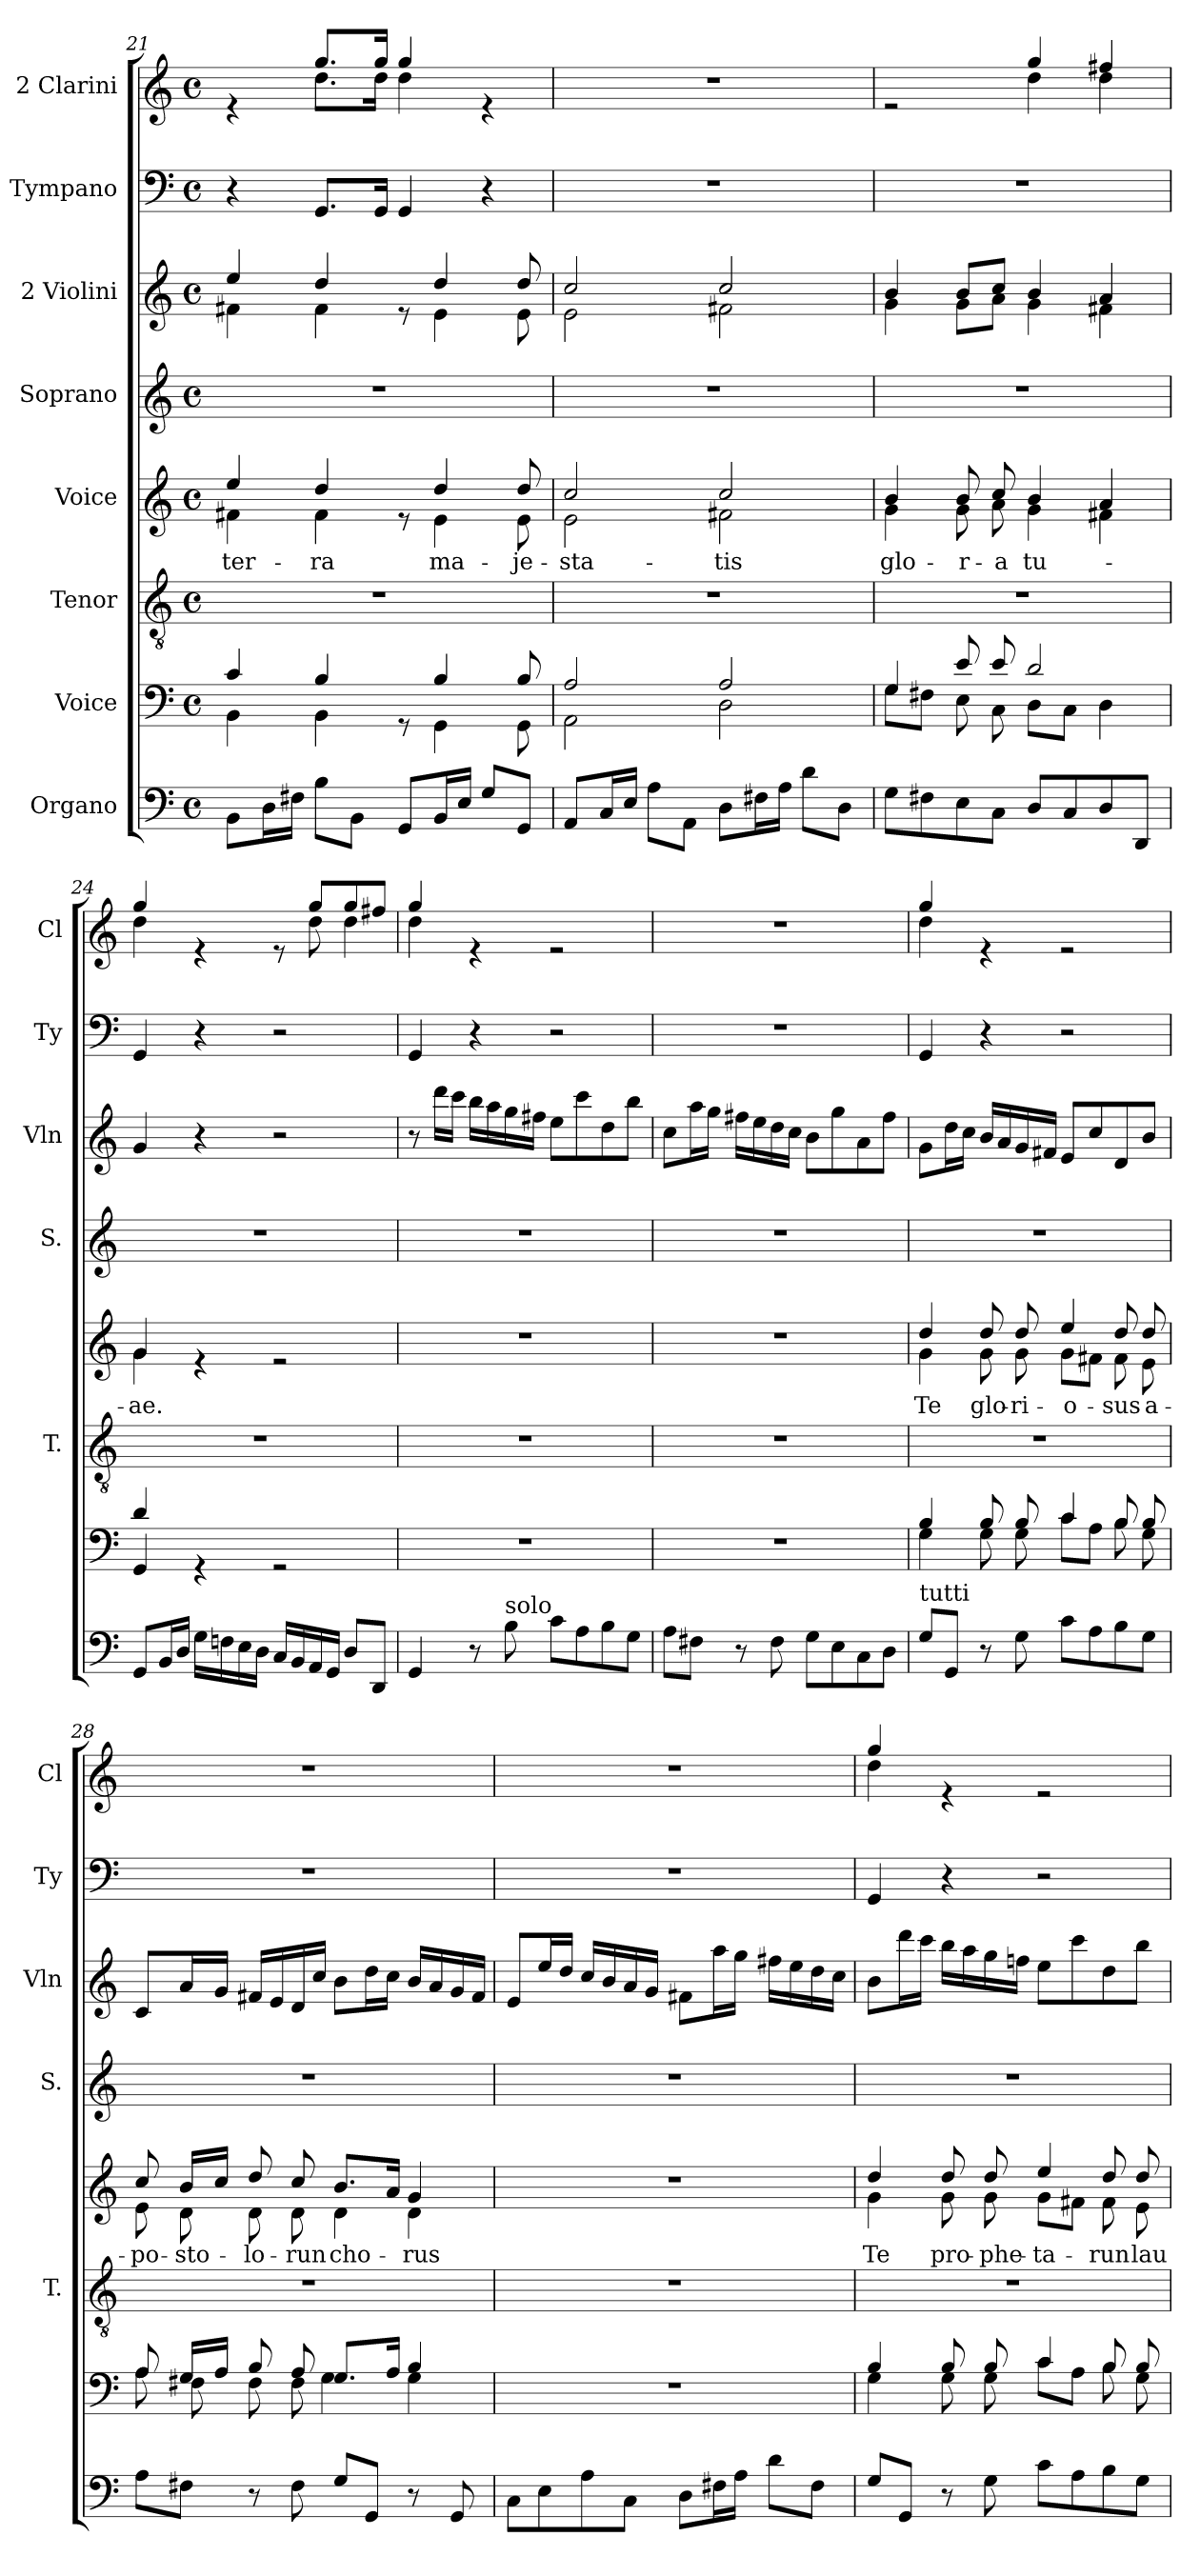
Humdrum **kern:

**kern	**kern	**kern	**kern	**text	**kern	**kern	**kern	**kern
*part8	*part7	*part6	*part5	*part5	*part4	*part3	*part2	*part1
*staff8	*staff7	*staff6	*staff5	*staff5	*staff4	*staff3	*staff2	*staff1
*I"Organo	*I"Voice	*I"Tenor	*I"Voice	*	*I"Soprano	*I"2 Violini	*I"Tympano	*I"2 Clarini
*	*	*I'T.	*	*	*I'S.	*I'Vln	*I'Ty	*I'Cl
*clefF4	*clefF4	*clefGv2	*clefG2	*	*clefG2	*clefG2	*clefF4	*clefG2
*k[]	*k[]	*k[]	*k[]	*	*k[]	*k[]	*k[]	*k[]
*M4/4	*M4/4	*M4/4	*M4/4	*	*M4/4	*M4/4	*M4/4	*M4/4
*met(c)	*met(c)	*met(c)	*met(c)	*	*met(c)	*met(c)	*met(c)	*met(c)
=21	=21	=21	=21	=21	=21	=21	=21	=21
*	*^	*	*^	*	*	*	*	*
!	!	!	!	!	!	!LO:LY:b	!	!	!	!
*	*	*	*	*	*	*	*	*^	*	*^
8BB\L	4c/	4BB\	1r	4ee/	4f#X\	ter-	1r	4ee/	4f#X\	4r	4re	4ryy
16D\L	.	.	.	.	.	.	.	.	.	.	.	.
16F#X\JJ	.	.	.	.	.	.	.	.	.	.	.	.
!	!	!	!	!	!	!LO:LY:b	!	!	!	!	!	!
8B\L	4B/	4BB\	.	4dd/	4f#\	-ra	.	4dd/	4f#\	8.GG/L	8.gg/L	8.dd\L
8BB\J	.	.	.	.	.	.	.	.	.	.	.	.
.	.	.	.	.	.	.	.	.	.	16GG/Jk	16gg/Jk	16dd\Jk
8GG/L	8rGG	8ryy	.	8re	8ryy	.	.	8re	8ryy	4GG/	4gg/	4dd\
!	!	!	!	!	!	!LO:LY:b	!	!	!	!	!	!
16BB/L	4B/	4GG\	.	4dd/	4e\	ma-	.	4dd/	4e\	.	.	.
16E/JJ	.	.	.	.	.	.	.	.	.	.	.	.
8G/L	.	.	.	.	.	.	.	.	.	4r	4re	4ryy
!	!	!	!	!	!	!LO:LY:b	!	!	!	!	!	!
8GG/J	8B/	8GG\	.	8dd/	8e\	-je-	.	8dd/	8e\	.	.	.
*	*	*	*	*	*	*	*	*	*	*	*v	*v
=22	=22	=22	=22	=22	=22	=22	=22	=22	=22	=22	=22
!	!	!	!	!	!	!LO:LY:b	!	!	!	!	!
8AA/L	2A/	2AA\	1r	2cc/	2e\	-sta-	1r	2cc/	2e\	1r	1r
16C/L	.	.	.	.	.	.	.	.	.	.	.
16E/JJ	.	.	.	.	.	.	.	.	.	.	.
8A\L	.	.	.	.	.	.	.	.	.	.	.
8AA\J	.	.	.	.	.	.	.	.	.	.	.
!	!	!	!	!	!	!LO:LY:b	!	!	!	!	!
8D\L	2A/	2D\	.	2cc/	2f#X\	-tis	.	2cc/	2f#X\	.	.
16F#X\L	.	.	.	.	.	.	.	.	.	.	.
16A\JJ	.	.	.	.	.	.	.	.	.	.	.
8d\L	.	.	.	.	.	.	.	.	.	.	.
8D\J	.	.	.	.	.	.	.	.	.	.	.
!!LO:LB:g=z
=23	=23	=23	=23	=23	=23	=23	=23	=23	=23	=23	=23
!	!	!	!	!	!	!LO:LY:b	!	!	!	!	!
*	*	*	*	*	*	*	*	*	*	*	*^
8G\L	4G/	8G\L	1r	4b/	4g\	glo-	1r	4b/	4g\	1r	2re	2ryy
8F#X\	.	8F#X\J	.	.	.	.	.	.	.	.	.	.
!	!	!	!	!	!	!LO:LY:b	!	!	!	!	!	!
8E\	8e/	8E\	.	8b/	8g\	-r-	.	8b/L	8g\L	.	.	.
!	!	!	!	!	!	!LO:LY:b	!	!	!	!	!	!
8C\J	8e/	8C\	.	8cc/	8a\	-a	.	8cc/J	8a\J	.	.	.
!	!	!	!	!	!	!LO:LY:b	!	!	!	!	!	!
8D/L	2d/	8D\L	.	4b/	4g\	tu-	.	4b/	4g\	.	4gg/	4dd\
8C/	.	8C\J	.	.	.	.	.	.	.	.	.	.
8D/	.	4D\	.	4a/	4f#X\	.	.	4a/	4f#X\	.	4ff#X/	4dd\
8DD/J	.	.	.	.	.	.	.	.	.	.	.	.
*	*	*	*	*	*	*	*	*v	*v	*	*	*
=24	=24	=24	=24	=24	=24	=24	=24	=24	=24	=24	=24
!	!	!	!	!	!	!LO:LY:b	!	!	!	!	!
8GG/L	4d/	4GG/	1r	4g/	4g\	-ae.	1r	4g/	4GG/	4gg/	4dd\
16BB/L	.	.	.	.	.	.	.	.	.	.	.
16D/JJ	.	.	.	.	.	.	.	.	.	.	.
16G\LL	4rGG	2.ryy	.	4re	2.ryy	.	.	4r	4r	4re	4.ryy
16Fn\	.	.	.	.	.	.	.	.	.	.	.
16E\	.	.	.	.	.	.	.	.	.	.	.
16D\JJ	.	.	.	.	.	.	.	.	.	.	.
16C/LL	2rGG	.	.	2re	.	.	.	2r	2r	8re	.
16BB/	.	.	.	.	.	.	.	.	.	.	.
16AA/	.	.	.	.	.	.	.	.	.	8gg/L	8dd\
16GG/JJ	.	.	.	.	.	.	.	.	.	.	.
8D/L	.	.	.	.	.	.	.	.	.	8gg/	4dd\
8DD/J	.	.	.	.	.	.	.	.	.	8ff#X/J	.
*	*v	*v	*	*v	*v	*	*	*	*	*	*
=25	=25	=25	=25	=25	=25	=25	=25	=25	=25
4GG/	1r	1r	1r	.	1r	8r	4GG/	4gg/	4dd\
.	.	.	.	.	.	16ddd\LL	.	.	.
.	.	.	.	.	.	16ccc\JJ	.	.	.
8r	.	.	.	.	.	16bb\LL	4r	4re	2.ryy
.	.	.	.	.	.	16aa\	.	.	.
!LO:TX:a:t=solo	!	!	!	!	!	!	!	!	!
8B\	.	.	.	.	.	16gg\	.	.	.
.	.	.	.	.	.	16ff#X\JJ	.	.	.
8c\L	.	.	.	.	.	8ee\L	2r	2re	.
8A\	.	.	.	.	.	8ccc\	.	.	.
8B\	.	.	.	.	.	8dd\	.	.	.
8G\J	.	.	.	.	.	8bb\J	.	.	.
*	*	*	*	*	*	*	*	*v	*v
=26	=26	=26	=26	=26	=26	=26	=26	=26
8A\L	1r	1r	1r	.	1r	8cc\L	1r	1r
8F#X\J	.	.	.	.	.	16aa\L	.	.
.	.	.	.	.	.	16gg\JJ	.	.
8r	.	.	.	.	.	16ff#X\LL	.	.
.	.	.	.	.	.	16ee\	.	.
8F#\	.	.	.	.	.	16dd\	.	.
.	.	.	.	.	.	16cc\JJ	.	.
8G\L	.	.	.	.	.	8b\L	.	.
8E\	.	.	.	.	.	8gg\	.	.
8C\	.	.	.	.	.	8a\	.	.
8D\J	.	.	.	.	.	8ff#\J	.	.
!!LO:PB:g=z
=27	=27	=27	=27	=27	=27	=27	=27	=27
*	*^	*	*^	*	*	*	*	*
!LO:TX:a:t=tutti	!	!	!	!	!	!	!	!	!	!
!	!	!	!	!	!	!LO:LY:b	!	!	!	!
*	*	*	*	*	*	*	*	*	*	*^
8G/L	4B/	4G\	1r	4dd/	4g\	Te	1r	8g\L	4GG/	4gg/	4dd\
8GG/J	.	.	.	.	.	.	.	16dd\L	.	.	.
.	.	.	.	.	.	.	.	16cc\JJ	.	.	.
!	!	!	!	!	!	!LO:LY:b	!	!	!	!	!
8r	8B/	8G\	.	8dd/	8g\	glo-	.	16b/LL	4r	4re	2.ryy
.	.	.	.	.	.	.	.	16a/	.	.	.
!	!	!	!	!	!	!LO:LY:b	!	!	!	!	!
8G\	8B/	8G\	.	8dd/	8g\	-ri-	.	16g/	.	.	.
.	.	.	.	.	.	.	.	16f#X/JJ	.	.	.
!	!	!	!	!	!	!LO:LY:b	!	!	!	!	!
8c\L	4c/	8c\L	.	4ee/	8g\L	-o-	.	8e/L	2r	2re	.
8A\	.	8A\J	.	.	8f#X\J	.	.	8cc/	.	.	.
!	!	!	!	!	!	!LO:LY:b	!	!	!	!	!
8B\	8B/	8B\	.	8dd/	8f#\	-sus	.	8d/	.	.	.
!	!	!	!	!	!	!LO:LY:b	!	!	!	!	!
8G\J	8B/	8G\	.	8dd/	8e\	a-	.	8b/J	.	.	.
*	*	*	*	*	*	*	*	*	*	*v	*v
=28	=28	=28	=28	=28	=28	=28	=28	=28	=28	=28
!	!	!	!	!	!	!LO:LY:b	!	!	!	!
8A\L	8A/	8A\	1r	8cc/	8e\	-po-	1r	8c/L	1r	1r
!	!	!	!	!	!	!LO:LY:b	!	!	!	!
8F#X\J	16G/LL	8F#X\	.	16b/LL	8d\	-sto-	.	16a/L	.	.
.	16A/JJ	.	.	16cc/JJ	.	.	.	16g/JJ	.	.
!	!	!	!	!	!	!LO:LY:b	!	!	!	!
8r	8B/	8F#\	.	8dd/	8d\	-lo-	.	16f#X/LL	.	.
.	.	.	.	.	.	.	.	16e/	.	.
!	!	!	!	!	!	!LO:LY:b	!	!	!	!
8F#\	8A/	8F#\	.	8cc/	8d\	-run	.	16d/	.	.
.	.	.	.	.	.	.	.	16cc/JJ	.	.
!	!	!	!	!	!	!LO:LY:b	!	!	!	!
8G/L	8.G/L	4G\	.	8.b/L	4d\	cho-	.	8b\L	.	.
8GG/J	.	.	.	.	.	.	.	16dd\L	.	.
.	16A/Jk	.	.	16a/Jk	.	.	.	16cc\JJ	.	.
!	!	!	!	!	!	!LO:LY:b	!	!	!	!
8r	4B/	4G\	.	4g/	4d\	-rus	.	16b/LL	.	.
.	.	.	.	.	.	.	.	16a/	.	.
8GG/	.	.	.	.	.	.	.	16g/	.	.
.	.	.	.	.	.	.	.	16f#/JJ	.	.
*	*v	*v	*	*v	*v	*	*	*	*	*
=29	=29	=29	=29	=29	=29	=29	=29	=29
8C\L	1r	1r	1r	.	1r	8e/L	1r	1r
8E\	.	.	.	.	.	16ee/L	.	.
.	.	.	.	.	.	16dd/JJ	.	.
8A\	.	.	.	.	.	16cc/LL	.	.
.	.	.	.	.	.	16b/	.	.
8C\J	.	.	.	.	.	16a/	.	.
.	.	.	.	.	.	16g/JJ	.	.
8D\L	.	.	.	.	.	8f#X\L	.	.
16F#X\L	.	.	.	.	.	16aa\L	.	.
16A\JJ	.	.	.	.	.	16gg\JJ	.	.
8d\L	.	.	.	.	.	16ff#X\LL	.	.
.	.	.	.	.	.	16ee\	.	.
8F#\J	.	.	.	.	.	16dd\	.	.
.	.	.	.	.	.	16cc\JJ	.	.
!!LO:LB:g=z
=30	=30	=30	=30	=30	=30	=30	=30	=30
*	*^	*	*^	*	*	*	*	*
!	!	!	!	!	!	!LO:LY:b	!	!	!	!
*	*	*	*	*	*	*	*	*	*	*^
8G/L	4B/	4G\	1r	4dd/	4g\	Te	1r	8b\L	4GG/	4gg/	4dd\
8GG/J	.	.	.	.	.	.	.	16ddd\L	.	.	.
.	.	.	.	.	.	.	.	16ccc\JJ	.	.	.
!	!	!	!	!	!	!LO:LY:b	!	!	!	!	!
8r	8B/	8G\	.	8dd/	8g\	pro-	.	16bb\LL	4r	4re	2.ryy
.	.	.	.	.	.	.	.	16aa\	.	.	.
!	!	!	!	!	!	!LO:LY:b	!	!	!	!	!
8G\	8B/	8G\	.	8dd/	8g\	-phe-	.	16gg\	.	.	.
.	.	.	.	.	.	.	.	16ffn\JJ	.	.	.
!	!	!	!	!	!	!LO:LY:b	!	!	!	!	!
8c\L	4c/	8c\L	.	4ee/	8g\L	-ta-	.	8ee\L	2r	2re	.
8A\	.	8A\J	.	.	8f#X\J	.	.	8ccc\	.	.	.
!	!	!	!	!	!	!LO:LY:b	!	!	!	!	!
8B\	8B/	8B\	.	8dd/	8f#\	-run	.	8dd\	.	.	.
!	!	!	!	!	!	!LO:LY:b	!	!	!	!	!
8G\J	8B/	8G\	.	8dd/	8e\	lau-	.	8bb\J	.	.	.
*	*v	*v	*	*v	*v	*	*	*	*	*v	*v
=	=	=	=	=	=	=	=	=
*-	*-	*-	*-	*-	*-	*-	*-	*-
